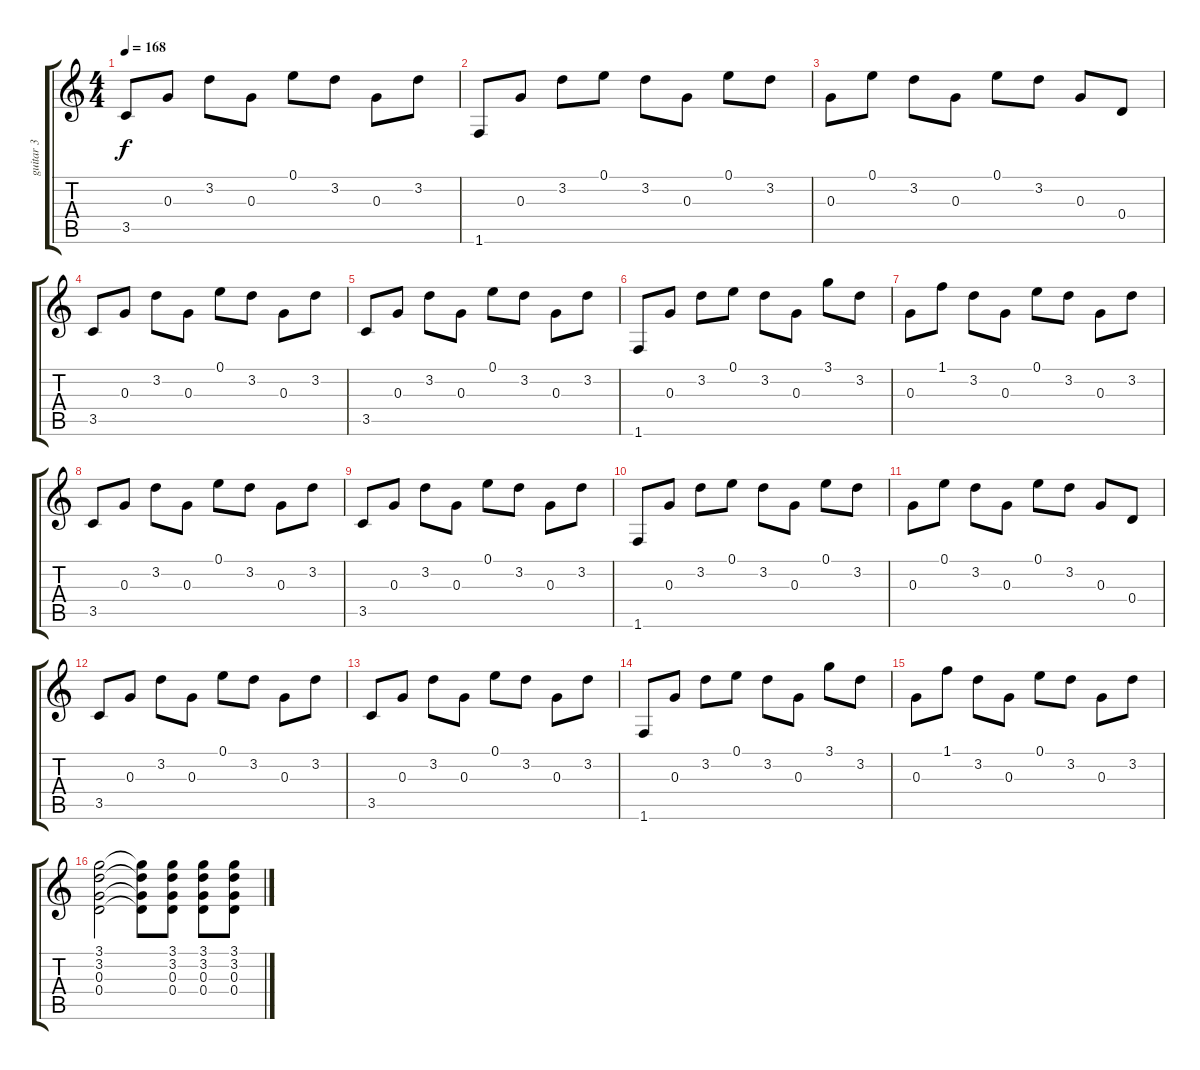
\track ("guitar 3" "guitar 3") {instrument electricguitarclean}
\staff {score tabs}
\tuning (E4 B3 G3 D3 A2 E2) {hide}
\ts (4 4)
\tempo 168
\clef g2
\ks c
3.5.8{dy f} 0.3.8 3.2.8 0.3.8 0.1.8 3.2.8 0.3.8 3.2.8 |
1.6.8 0.3.8 3.2.8 0.1.8 3.2.8 0.3.8 0.1.8 3.2.8 |
0.3.8 0.1.8 3.2.8 0.3.8 0.1.8 3.2.8 0.3.8 0.4.8 |
3.5.8 0.3.8 3.2.8 0.3.8 0.1.8 3.2.8 0.3.8 3.2.8 |
3.5.8 0.3.8 3.2.8 0.3.8 0.1.8 3.2.8 0.3.8 3.2.8 |
1.6.8 0.3.8 3.2.8 0.1.8 3.2.8 0.3.8 3.1.8 3.2.8 |
0.3.8 1.1.8 3.2.8 0.3.8 0.1.8 3.2.8 0.3.8 3.2.8 |
3.5.8 0.3.8 3.2.8 0.3.8 0.1.8 3.2.8 0.3.8 3.2.8 |
3.5.8 0.3.8 3.2.8 0.3.8 0.1.8 3.2.8 0.3.8 3.2.8 |
1.6.8 0.3.8 3.2.8 0.1.8 3.2.8 0.3.8 0.1.8 3.2.8 |
0.3.8 0.1.8 3.2.8 0.3.8 0.1.8 3.2.8 0.3.8 0.4.8 |
3.5.8 0.3.8 3.2.8 0.3.8 0.1.8 3.2.8 0.3.8 3.2.8 |
3.5.8 0.3.8 3.2.8 0.3.8 0.1.8 3.2.8 0.3.8 3.2.8 |
1.6.8 0.3.8 3.2.8 0.1.8 3.2.8 0.3.8 3.1.8 3.2.8 |
0.3.8 1.1.8 3.2.8 0.3.8 0.1.8 3.2.8 0.3.8 3.2.8 |
(3.1 3.2 0.3 0.4).2 (3.1{t} 3.2{t} 0.3{t} 0.4{t}).8 (3.1 3.2 0.3 0.4).8 (3.1 3.2 0.3 0.4).8 (3.1 3.2 0.3 0.4).8
